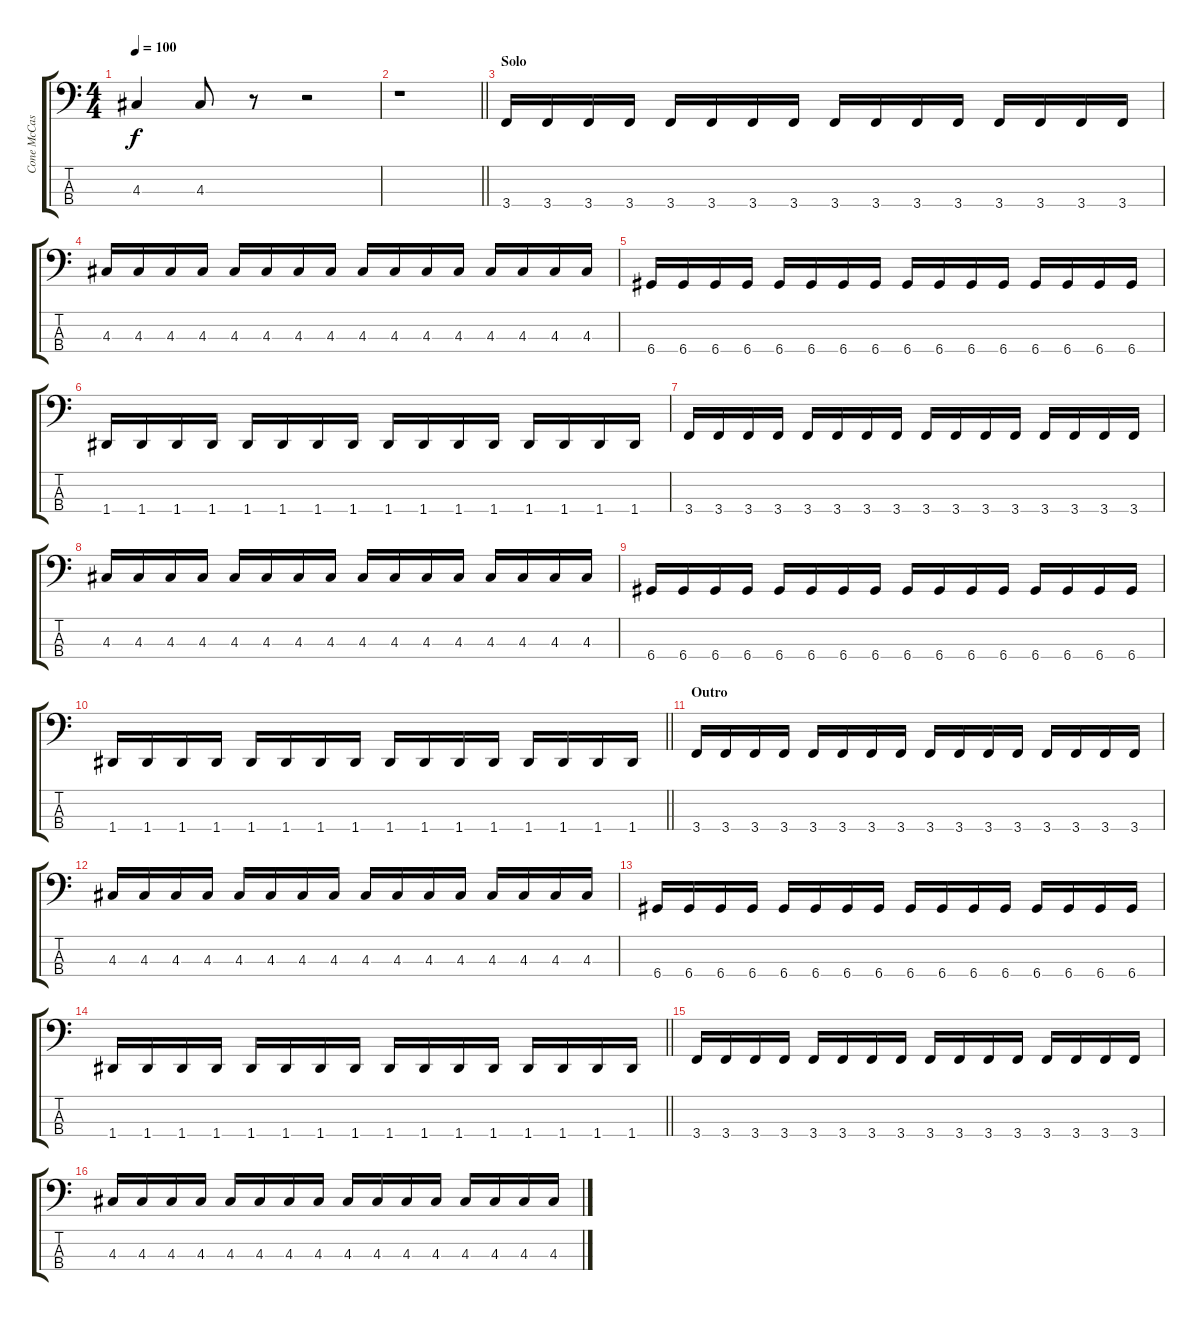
\track ("Cone McCaslin <Bass>" "Cone McCas") {instrument electricbassfinger}
\staff {score tabs}
\tuning (G2 D2 A1 D1) {hide}
\ts (4 4)
\tempo 100
\clef f4
\ks c
4.3.4{dy f} 4.3.8 r.8 r.2 |
\barLineRight lightlight
r.1 |
\section ("" "Solo")
3.4.16 3.4.16 3.4.16 3.4.16 3.4.16 3.4.16 3.4.16 3.4.16 3.4.16 3.4.16 3.4.16 3.4.16 3.4.16 3.4.16 3.4.16 3.4.16 |
4.3.16 4.3.16 4.3.16 4.3.16 4.3.16 4.3.16 4.3.16 4.3.16 4.3.16 4.3.16 4.3.16 4.3.16 4.3.16 4.3.16 4.3.16 4.3.16 |
6.4.16 6.4.16 6.4.16 6.4.16 6.4.16 6.4.16 6.4.16 6.4.16 6.4.16 6.4.16 6.4.16 6.4.16 6.4.16 6.4.16 6.4.16 6.4.16 |
1.4.16 1.4.16 1.4.16 1.4.16 1.4.16 1.4.16 1.4.16 1.4.16 1.4.16 1.4.16 1.4.16 1.4.16 1.4.16 1.4.16 1.4.16 1.4.16 |
3.4.16 3.4.16 3.4.16 3.4.16 3.4.16 3.4.16 3.4.16 3.4.16 3.4.16 3.4.16 3.4.16 3.4.16 3.4.16 3.4.16 3.4.16 3.4.16 |
4.3.16 4.3.16 4.3.16 4.3.16 4.3.16 4.3.16 4.3.16 4.3.16 4.3.16 4.3.16 4.3.16 4.3.16 4.3.16 4.3.16 4.3.16 4.3.16 |
6.4.16 6.4.16 6.4.16 6.4.16 6.4.16 6.4.16 6.4.16 6.4.16 6.4.16 6.4.16 6.4.16 6.4.16 6.4.16 6.4.16 6.4.16 6.4.16 |
\barLineRight lightlight
1.4.16 1.4.16 1.4.16 1.4.16 1.4.16 1.4.16 1.4.16 1.4.16 1.4.16 1.4.16 1.4.16 1.4.16 1.4.16 1.4.16 1.4.16 1.4.16 |
\section ("" "Outro")
3.4.16 3.4.16 3.4.16 3.4.16 3.4.16 3.4.16 3.4.16 3.4.16 3.4.16 3.4.16 3.4.16 3.4.16 3.4.16 3.4.16 3.4.16 3.4.16 |
4.3.16 4.3.16 4.3.16 4.3.16 4.3.16 4.3.16 4.3.16 4.3.16 4.3.16 4.3.16 4.3.16 4.3.16 4.3.16 4.3.16 4.3.16 4.3.16 |
6.4.16 6.4.16 6.4.16 6.4.16 6.4.16 6.4.16 6.4.16 6.4.16 6.4.16 6.4.16 6.4.16 6.4.16 6.4.16 6.4.16 6.4.16 6.4.16 |
\barLineRight lightlight
1.4.16 1.4.16 1.4.16 1.4.16 1.4.16 1.4.16 1.4.16 1.4.16 1.4.16 1.4.16 1.4.16 1.4.16 1.4.16 1.4.16 1.4.16 1.4.16 |
3.4.16 3.4.16 3.4.16 3.4.16 3.4.16 3.4.16 3.4.16 3.4.16 3.4.16 3.4.16 3.4.16 3.4.16 3.4.16 3.4.16 3.4.16 3.4.16 |
4.3.16 4.3.16 4.3.16 4.3.16 4.3.16 4.3.16 4.3.16 4.3.16 4.3.16 4.3.16 4.3.16 4.3.16 4.3.16 4.3.16 4.3.16 4.3.16
